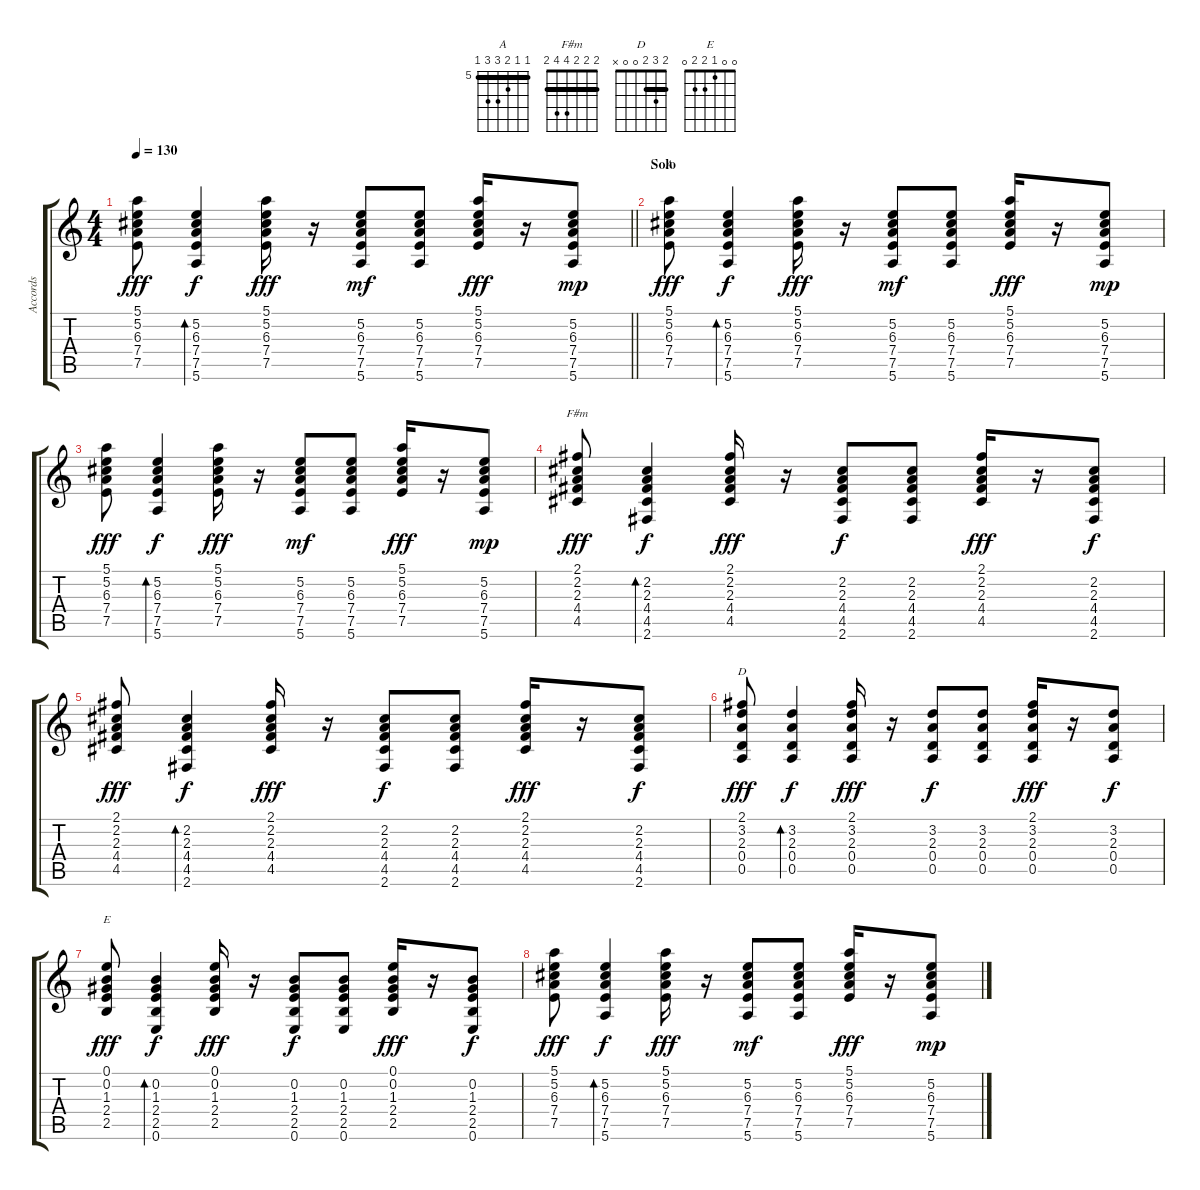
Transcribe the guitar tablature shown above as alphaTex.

\track ("Accords" "Accords") {instrument electricguitarjazz}
\staff {score tabs}
\tuning (E4 B3 G3 D3 A2 E2) {hide}
\chord ("A" 5 5 6 7 7 5) {firstfret 5 barre 5}
\chord ("F#m" 2 2 2 4 4 2) {barre 2}
\chord ("D" 2 3 2 0 0 x) {barre 2}
\chord ("E" 0 0 1 2 2 0)
\ts (4 4)
\tempo 130
\clef g2
\barLineRight lightlight
\ks c
(5.1 5.2 6.3 7.4 7.5).8{dy fff} (5.2 6.3 7.4 7.5 5.6).4{bd 480 dy f} (5.1 5.2 6.3 7.4 7.5).16{dy fff} r.16 (5.2 6.3 7.4 7.5 5.6).8{dy mf} (5.2 6.3 7.4 7.5 5.6).8 (5.1 5.2 6.3 7.4 7.5).16{dy fff} r.16 (5.2 6.3 7.4 7.5 5.6).8{dy mp} |
\section ("" "Solo")
(5.1 5.2 6.3 7.4 7.5).8{ch "A" dy fff} (5.2 6.3 7.4 7.5 5.6).4{bd 480 dy f} (5.1 5.2 6.3 7.4 7.5).16{dy fff} r.16 (5.2 6.3 7.4 7.5 5.6).8{dy mf} (5.2 6.3 7.4 7.5 5.6).8 (5.1 5.2 6.3 7.4 7.5).16{dy fff} r.16 (5.2 6.3 7.4 7.5 5.6).8{dy mp} |
(5.1 5.2 6.3 7.4 7.5).8{dy fff} (5.2 6.3 7.4 7.5 5.6).4{bd 240 dy f} (5.1 5.2 6.3 7.4 7.5).16{dy fff} r.16 (5.2 6.3 7.4 7.5 5.6).8{dy mf} (5.2 6.3 7.4 7.5 5.6).8 (5.1 5.2 6.3 7.4 7.5).16{dy fff} r.16 (5.2 6.3 7.4 7.5 5.6).8{dy mp} |
(2.1 2.2 2.3 4.4 4.5).8{ch "F#m" dy fff} (2.2 2.3 4.4 4.5 2.6).4{bd 480 dy f} (2.1 2.2 2.3 4.4 4.5).16{dy fff} r.16 (2.2 2.3 4.4 4.5 2.6).8{dy f} (2.2 2.3 4.4 4.5 2.6).8 (2.1 2.2 2.3 4.4 4.5).16{dy fff} r.16 (2.2 2.3 4.4 4.5 2.6).8{dy f} |
(2.1 2.2 2.3 4.4 4.5).8{dy fff} (2.2 2.3 4.4 4.5 2.6).4{bd 480 dy f} (2.1 2.2 2.3 4.4 4.5).16{dy fff} r.16 (2.2 2.3 4.4 4.5 2.6).8{dy f} (2.2 2.3 4.4 4.5 2.6).8 (2.1 2.2 2.3 4.4 4.5).16{dy fff} r.16 (2.2 2.3 4.4 4.5 2.6).8{dy f} |
(2.1 3.2 2.3 0.4 0.5).8{ch "D" dy fff} (3.2 2.3 0.4 0.5).4{bd 480 dy f} (2.1 3.2 2.3 0.4 0.5).16{dy fff} r.16 (3.2 2.3 0.4 0.5).8{dy f} (3.2 2.3 0.4 0.5).8 (2.1 3.2 2.3 0.4 0.5).16{dy fff} r.16 (3.2 2.3 0.4 0.5).8{dy f} |
(0.1 0.2 1.3 2.4 2.5).8{ch "E" dy fff} (0.2 1.3 2.4 2.5 0.6).4{bd 480 dy f} (0.1 0.2 1.3 2.4 2.5).16{dy fff} r.16 (0.2 1.3 2.4 2.5 0.6).8{dy f} (0.2 1.3 2.4 2.5 0.6).8 (0.1 0.2 1.3 2.4 2.5).16{dy fff} r.16 (0.2 1.3 2.4 2.5 0.6).8{dy f} |
(5.1 5.2 6.3 7.4 7.5).8{dy fff} (5.2 6.3 7.4 7.5 5.6).4{bd 480 dy f} (5.1 5.2 6.3 7.4 7.5).16{dy fff} r.16 (5.2 6.3 7.4 7.5 5.6).8{dy mf} (5.2 6.3 7.4 7.5 5.6).8 (5.1 5.2 6.3 7.4 7.5).16{dy fff} r.16 (5.2 6.3 7.4 7.5 5.6).8{dy mp}
